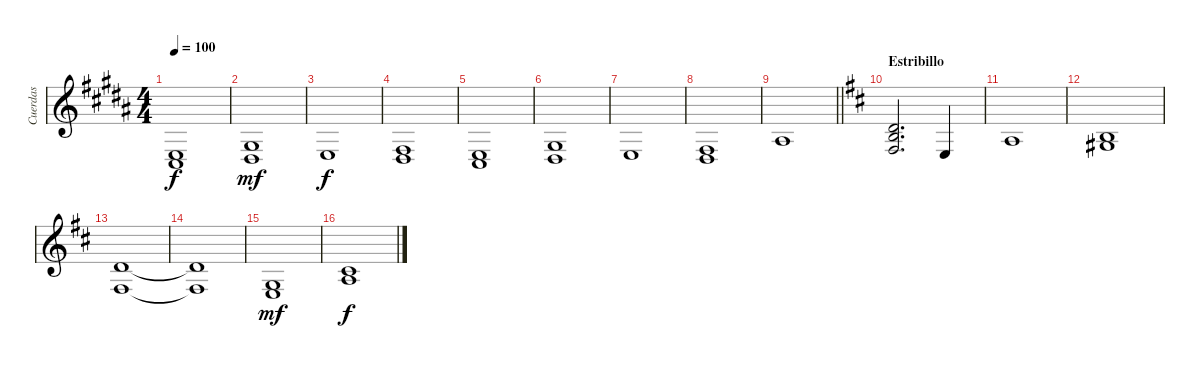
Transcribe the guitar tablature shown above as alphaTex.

\track ("Cuerdas" "Cuerdas") {instrument stringensemble2}
\staff {score}
\tuning (E4 B3 G3 D3 A2 E2) {hide}
\ts (4 4)
\tempo 100
\clef g2
\ks g#minor
(2.4 4.5).1{dy f} |
(1.3 1.4).1{dy mf} |
2.4.1{dy f} |
(4.4 6.5).1 |
(2.4 4.5).1 |
(1.3 1.4).1 |
2.4.1 |
(4.4 6.5).1 |
\barLineRight lightlight
3.3.1 |
\section ("" "Estribillo")
\ks bminor
(3.2 4.3 4.4).2{d} 2.4.4 |
2.3.1 |
(0.2 1.3).1 |
(3.2 4.4).1 |
(3.2{t} 4.4{t}).1 |
(0.3 2.4).1{dy mf} |
(2.2 2.3).1{dy f}
